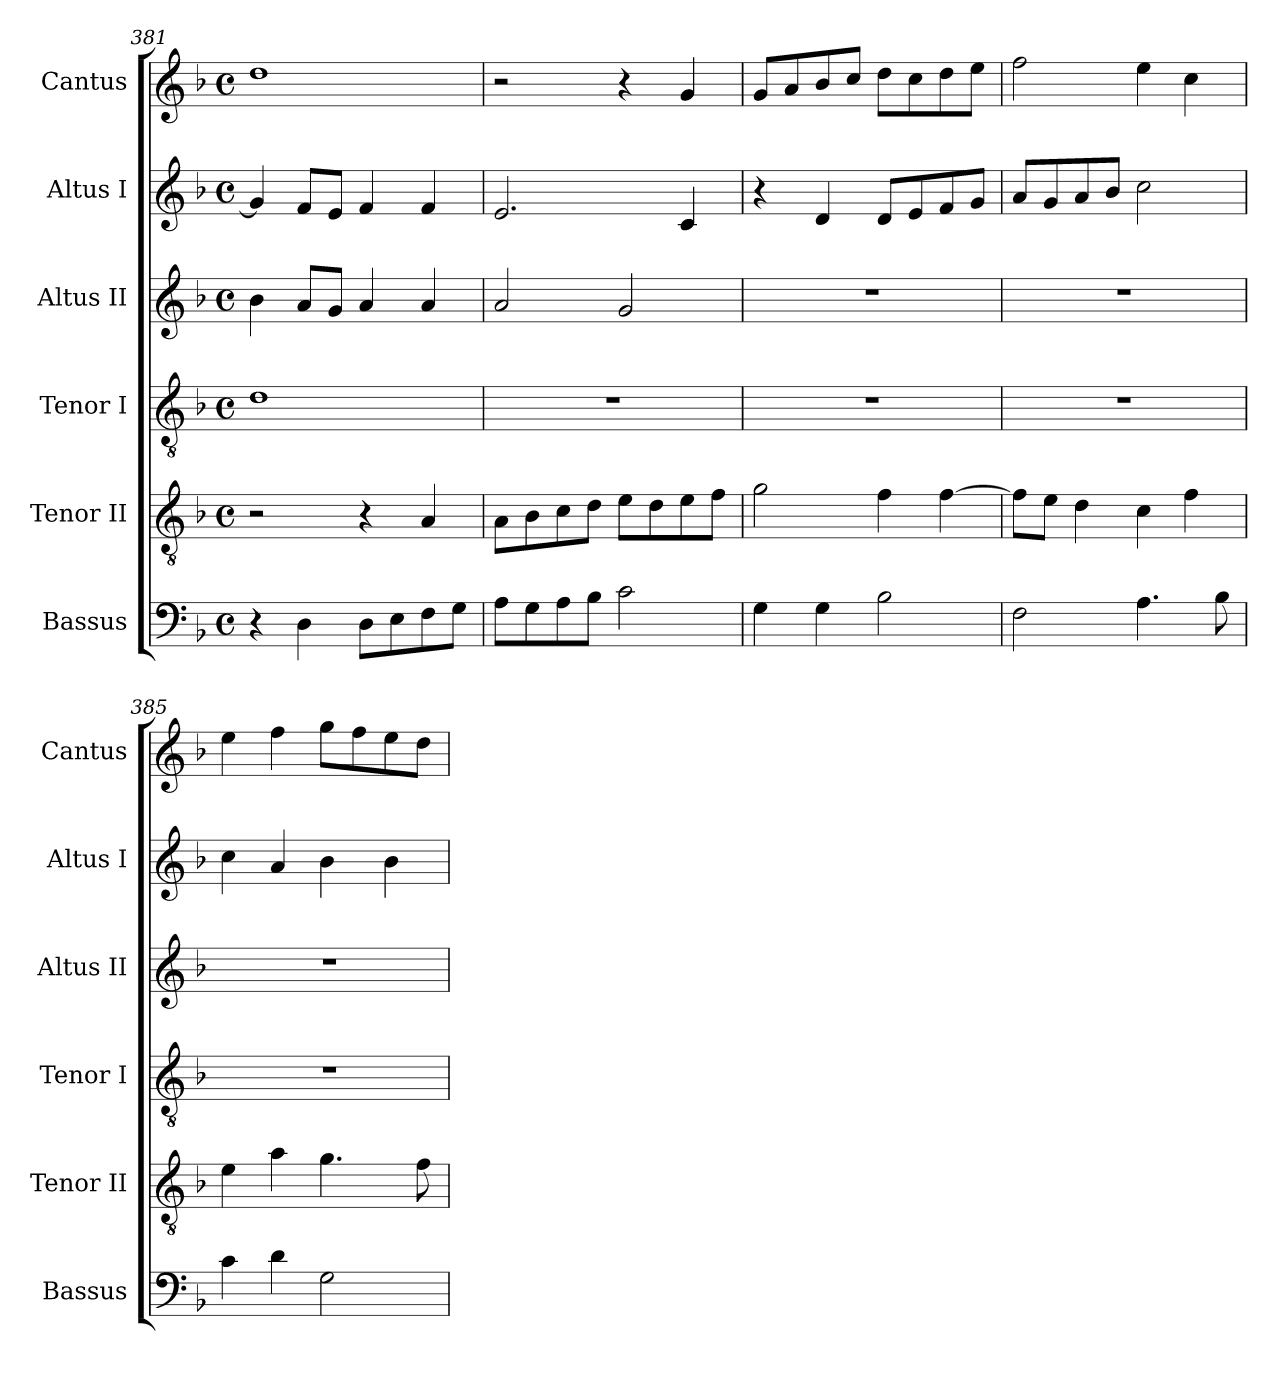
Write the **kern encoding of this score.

**kern	**kern	**kern	**kern	**kern	**kern
*part6	*part5	*part4	*part3	*part2	*part1
*staff6	*staff5	*staff4	*staff3	*staff2	*staff1
*I"Bassus	*I"Tenor II	*I"Tenor I	*I"Altus II	*I"Altus I	*I"Cantus
*I'Bassus	*I'Tenor II	*I'Tenor I	*I'Altus II	*I'Altus I	*I'Cantus
*clefF4	*clefGv2	*clefGv2	*clefG2	*clefG2	*clefG2
*k[b-]	*k[b-]	*k[b-]	*k[b-]	*k[b-]	*k[b-]
*F:	*F:	*F:	*F:	*F:	*F:
*M4/4	*M4/4	*M4/4	*M4/4	*M4/4	*M4/4
*met(c)	*met(c)	*met(c)	*met(c)	*met(c)	*met(c)
=381	=381	=381	=381	=381	=381
4r	2r	1d	4b-\	4g/]	1dd
4D\	.	.	8a/L	8f/L	.
.	.	.	8g/J	8e/J	.
8D\L	4r	.	4a/	4f/	.
8E\	.	.	.	.	.
8F\	4A/	.	4a/	4f/	.
8G\J	.	.	.	.	.
=382	=382	=382	=382	=382	=382
8A\L	8A\L	1r	2a/	2.e/	2r
8G\	8B-\	.	.	.	.
8A\	8c\	.	.	.	.
8B-\J	8d\J	.	.	.	.
2c\	8e\L	.	2g/	.	4r
.	8d\	.	.	.	.
.	8e\	.	.	4c/	4g/
.	8f\J	.	.	.	.
=383	=383	=383	=383	=383	=383
4G\	2g\	1r	1r	4r	8g/L
.	.	.	.	.	8a/
4G\	.	.	.	4d/	8b-/
.	.	.	.	.	8cc/J
2B-\	4f\	.	.	8d/L	8dd\L
.	.	.	.	8e/	8cc\
.	[<4f\	.	.	8f/	8dd\
.	.	.	.	8g/J	8ee\J
!!LO:LB:g=z
=384	=384	=384	=384	=384	=384
2F\	8f\L]	1r	1r	8a/L	2ff\
.	8e\J	.	.	8g/	.
.	4d\	.	.	8a/	.
.	.	.	.	8b-/J	.
4.A\	4c\	.	.	2cc\	4ee\
.	4f\	.	.	.	4cc\
8B-\	.	.	.	.	.
=385	=385	=385	=385	=385	=385
4c\	4e\	1r	1r	4cc\	4ee\
4d\	4a\	.	.	4a/	4ff\
2G\	4.g\	.	.	4b-\	8gg\L
.	.	.	.	.	8ff\
.	.	.	.	4b-\	8ee\
.	8f\	.	.	.	8dd\J
=	=	=	=	=	=
*-	*-	*-	*-	*-	*-
